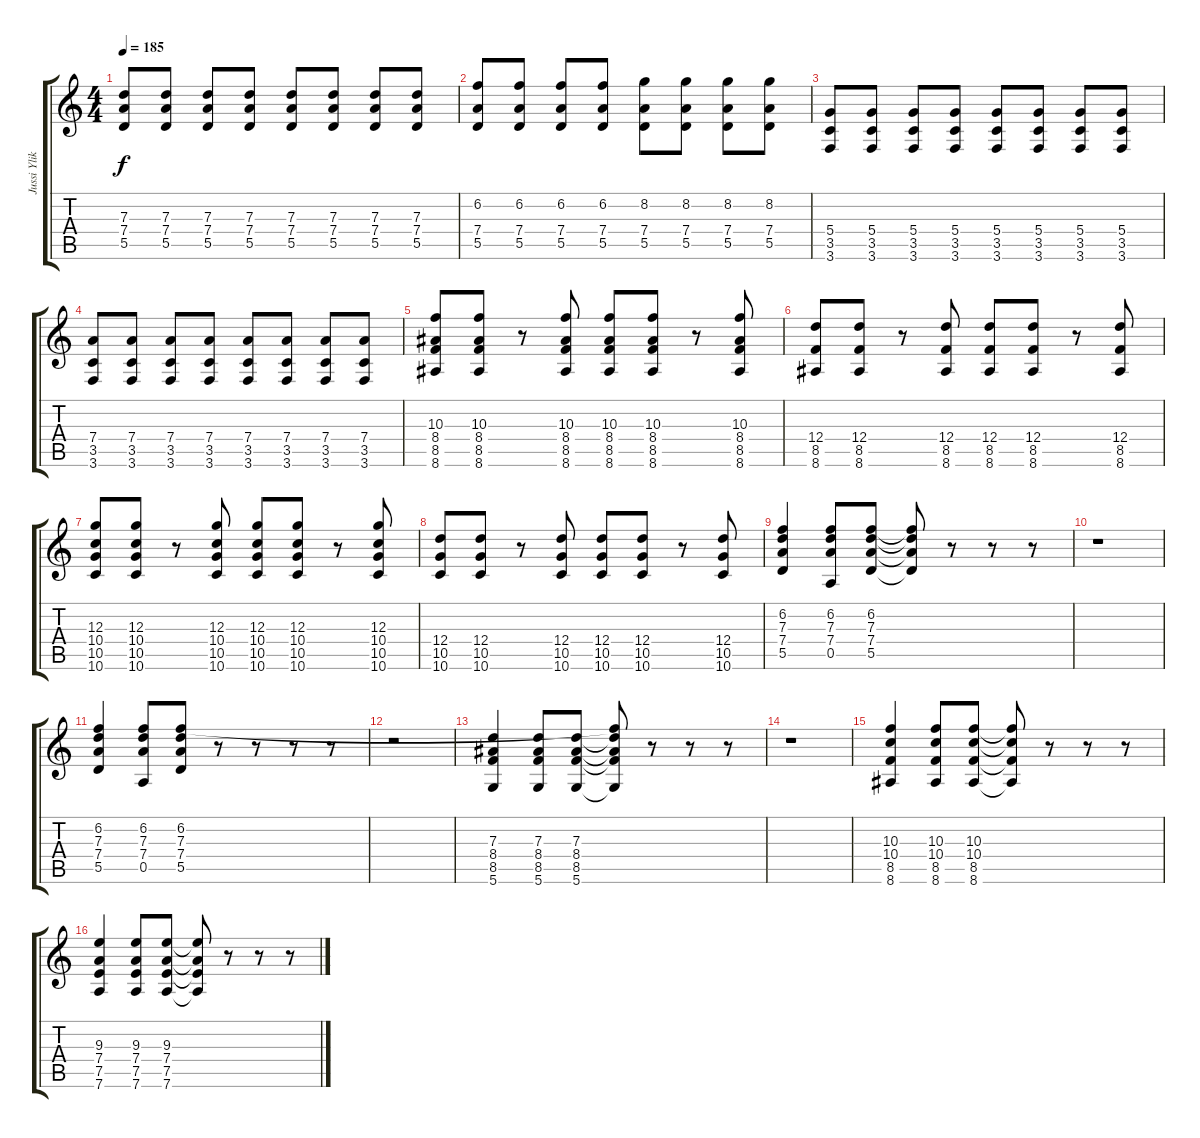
\track ("Jussi Ylikoski" "Jussi Ylik") {instrument overdrivenguitar}
\staff {score tabs}
\tuning (E4 B3 G3 D3 A2 D2) {hide}
\ts (4 4)
\tempo 185
\clef g2
\ks c
(7.3 7.4 5.5).8{dy f} (7.3 7.4 5.5).8 (7.3 7.4 5.5).8 (7.3 7.4 5.5).8 (7.3 7.4 5.5).8 (7.3 7.4 5.5).8 (7.3 7.4 5.5).8 (7.3 7.4 5.5).8 |
(6.2 7.4 5.5).8 (6.2 7.4 5.5).8 (6.2 7.4 5.5).8 (6.2 7.4 5.5).8 (8.2 7.4 5.5).8 (8.2 7.4 5.5).8 (8.2 7.4 5.5).8 (8.2 7.4 5.5).8 |
(5.4 3.5 3.6).8 (5.4 3.5 3.6).8 (5.4 3.5 3.6).8 (5.4 3.5 3.6).8 (5.4 3.5 3.6).8 (5.4 3.5 3.6).8 (5.4 3.5 3.6).8 (5.4 3.5 3.6).8 |
(7.4 3.5 3.6).8 (7.4 3.5 3.6).8 (7.4 3.5 3.6).8 (7.4 3.5 3.6).8 (7.4 3.5 3.6).8 (7.4 3.5 3.6).8 (7.4 3.5 3.6).8 (7.4 3.5 3.6).8 |
(10.3 8.4 8.5 8.6).8 (10.3 8.4 8.5 8.6).8 r.8 (10.3 8.4 8.5 8.6).8 (10.3 8.4 8.5 8.6).8 (10.3 8.4 8.5 8.6).8 r.8 (10.3 8.4 8.5 8.6).8 |
(12.4 8.5 8.6).8 (12.4 8.5 8.6).8 r.8 (12.4 8.5 8.6).8 (12.4 8.5 8.6).8 (12.4 8.5 8.6).8 r.8 (12.4 8.5 8.6).8 |
(12.3 10.4 10.5 10.6).8 (12.3 10.4 10.5 10.6).8 r.8 (12.3 10.4 10.5 10.6).8 (12.3 10.4 10.5 10.6).8 (12.3 10.4 10.5 10.6).8 r.8 (12.3 10.4 10.5 10.6).8 |
(12.4 10.5 10.6).8 (12.4 10.5 10.6).8 r.8 (12.4 10.5 10.6).8 (12.4 10.5 10.6).8 (12.4 10.5 10.6).8 r.8 (12.4 10.5 10.6).8 |
(6.2 7.3 7.4 5.5).4 (6.2 7.3 7.4 0.5).8 (6.2 7.3 7.4 5.5).8 (6.2{t} 7.3{t} 7.4{t} 5.5{t}).8 r.8 r.8 r.8 |
r.1 |
(6.2 7.3 7.4 5.5).4 (6.2 7.3 7.4 0.5).8 (6.2 7.3 7.4 5.5).8 r.8 r.8 r.8 r.8 |
r.1 |
(7.3 8.4 8.5 5.6).4 (7.3 8.4 8.5 5.6).8 (7.3 8.4 8.5 5.6).8 (6.2{t} 7.3{t} 8.4{t} 8.5{t} 5.6{t}).8 r.8 r.8 r.8 |
r.1 |
(10.3 10.4 8.5 8.6).4 (10.3 10.4 8.5 8.6).8 (10.3 10.4 8.5 8.6).8 (10.3{t} 10.4{t} 8.5{t} 8.6{t}).8 r.8 r.8 r.8 |
(9.3 7.4 7.5 7.6).4 (9.3 7.4 7.5 7.6).8 (9.3 7.4 7.5 7.6).8 (9.3{t} 7.4{t} 7.5{t} 7.6{t}).8 r.8 r.8 r.8
